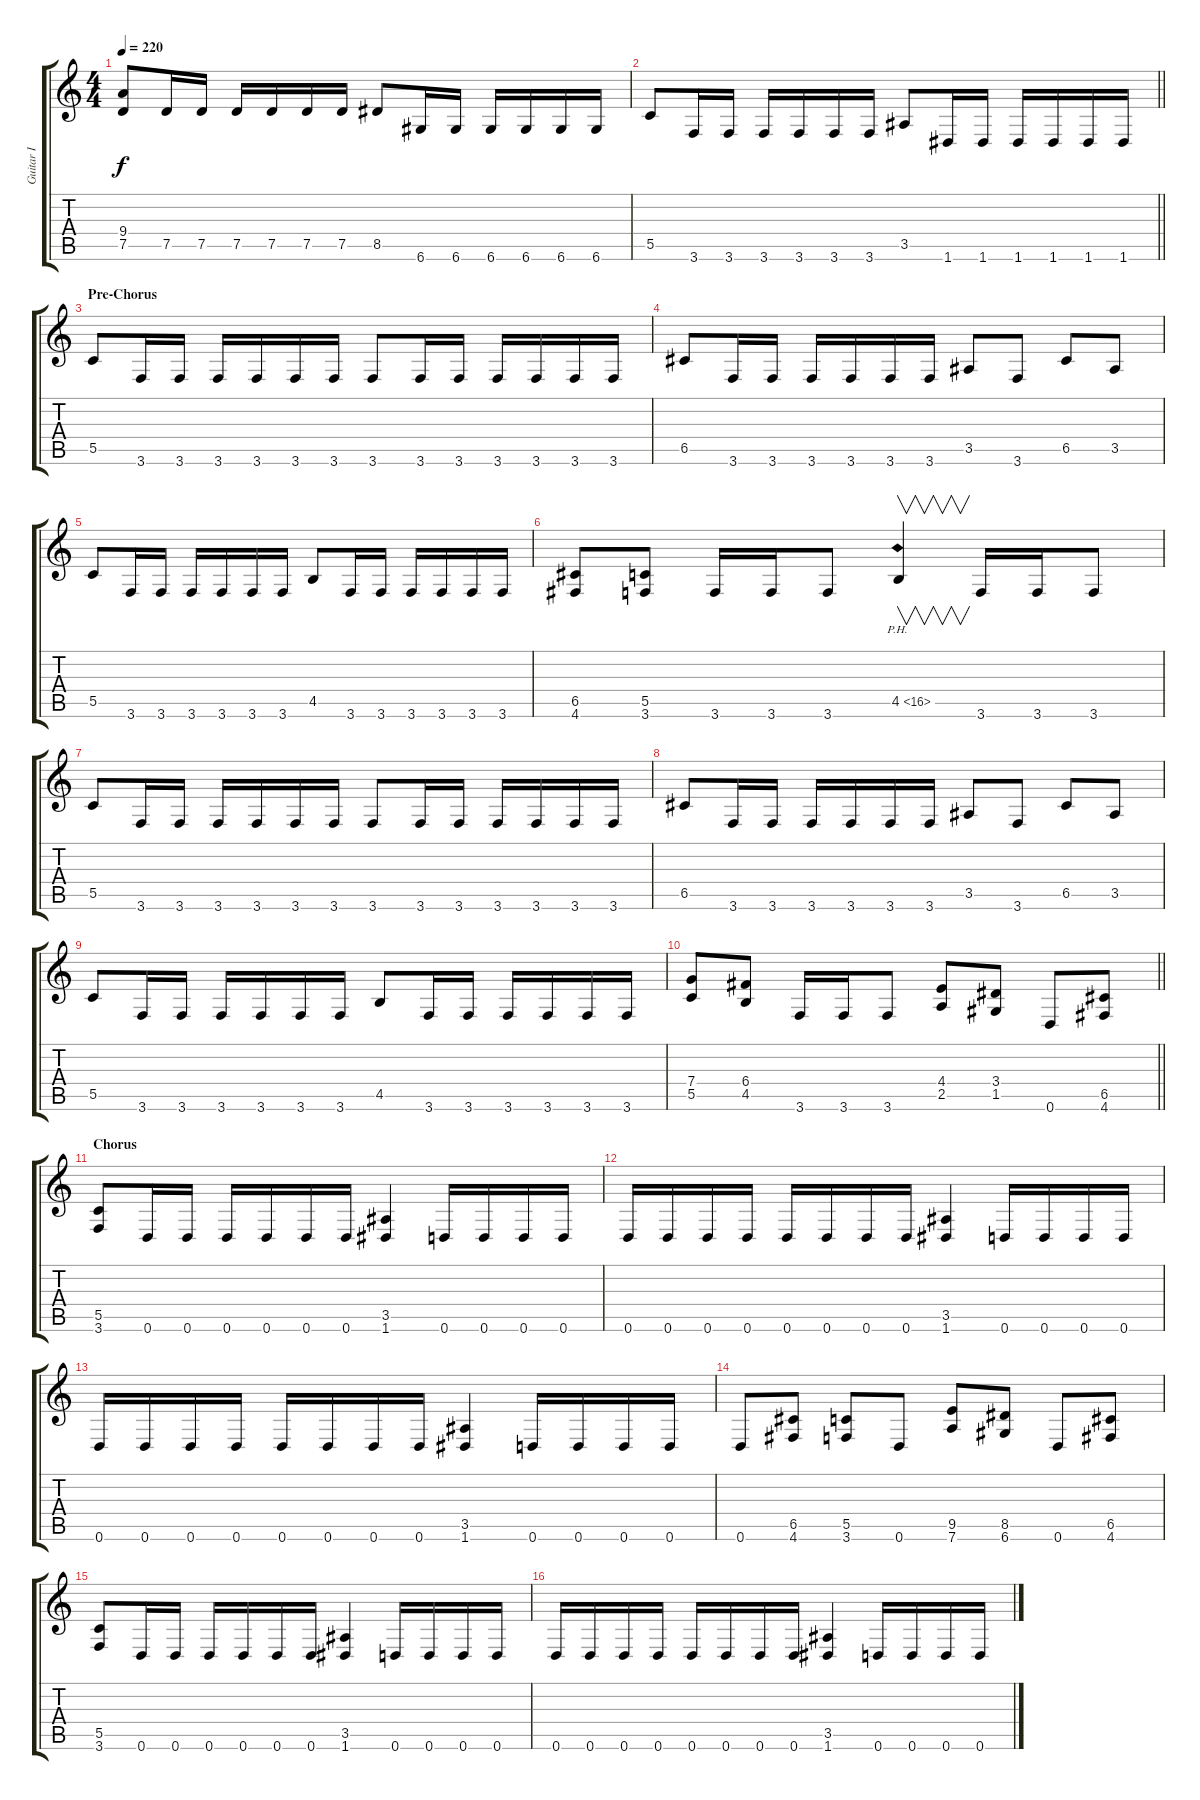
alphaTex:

\track ("Guitar I" "Guitar I") {instrument distortionguitar}
\staff {score tabs}
\tuning (D4 A3 F3 C3 G2 D2) {hide}
\ts (4 4)
\tempo 220
\clef g2
\ks c
(9.4 7.5).8{dy f} 7.5.16 7.5.16 7.5.16 7.5.16 7.5.16 7.5.16 8.5.8 6.6.16 6.6.16 6.6.16 6.6.16 6.6.16 6.6.16 |
\barLineRight lightlight
5.5.8 3.6.16 3.6.16 3.6.16 3.6.16 3.6.16 3.6.16 3.5.8 1.6.16 1.6.16 1.6.16 1.6.16 1.6.16 1.6.16 |
\section ("" "Pre-Chorus")
5.5.8 3.6.16 3.6.16 3.6.16 3.6.16 3.6.16 3.6.16 3.6.8 3.6.16 3.6.16 3.6.16 3.6.16 3.6.16 3.6.16 |
6.5.8 3.6.16 3.6.16 3.6.16 3.6.16 3.6.16 3.6.16 3.5.8 3.6.8 6.5.8 3.5.8 |
5.5.8 3.6.16 3.6.16 3.6.16 3.6.16 3.6.16 3.6.16 4.5.8 3.6.16 3.6.16 3.6.16 3.6.16 3.6.16 3.6.16 |
(6.5 4.6).8 (5.5 3.6).8 3.6.16 3.6.16 3.6.8 4.5{ph 12}.4{v} 3.6.16 3.6.16 3.6.8 |
5.5.8 3.6.16 3.6.16 3.6.16 3.6.16 3.6.16 3.6.16 3.6.8 3.6.16 3.6.16 3.6.16 3.6.16 3.6.16 3.6.16 |
6.5.8 3.6.16 3.6.16 3.6.16 3.6.16 3.6.16 3.6.16 3.5.8 3.6.8 6.5.8 3.5.8 |
5.5.8 3.6.16 3.6.16 3.6.16 3.6.16 3.6.16 3.6.16 4.5.8 3.6.16 3.6.16 3.6.16 3.6.16 3.6.16 3.6.16 |
\barLineRight lightlight
(7.4 5.5).8 (6.4 4.5).8 3.6.16 3.6.16 3.6.8 (4.4 2.5).8 (3.4 1.5).8 0.6.8 (6.5 4.6).8 |
\section ("" "Chorus")
(5.5 3.6).8 0.6.16 0.6.16 0.6.16 0.6.16 0.6.16 0.6.16 (3.5 1.6).4 0.6.16 0.6.16 0.6.16 0.6.16 |
0.6.16 0.6.16 0.6.16 0.6.16 0.6.16 0.6.16 0.6.16 0.6.16 (3.5 1.6).4 0.6.16 0.6.16 0.6.16 0.6.16 |
0.6.16 0.6.16 0.6.16 0.6.16 0.6.16 0.6.16 0.6.16 0.6.16 (3.5 1.6).4 0.6.16 0.6.16 0.6.16 0.6.16 |
0.6.8 (6.5 4.6).8 (5.5 3.6).8 0.6.8 (9.5 7.6).8 (8.5 6.6).8 0.6.8 (6.5 4.6).8 |
(5.5 3.6).8 0.6.16 0.6.16 0.6.16 0.6.16 0.6.16 0.6.16 (3.5 1.6).4 0.6.16 0.6.16 0.6.16 0.6.16 |
0.6.16 0.6.16 0.6.16 0.6.16 0.6.16 0.6.16 0.6.16 0.6.16 (3.5 1.6).4 0.6.16 0.6.16 0.6.16 0.6.16
